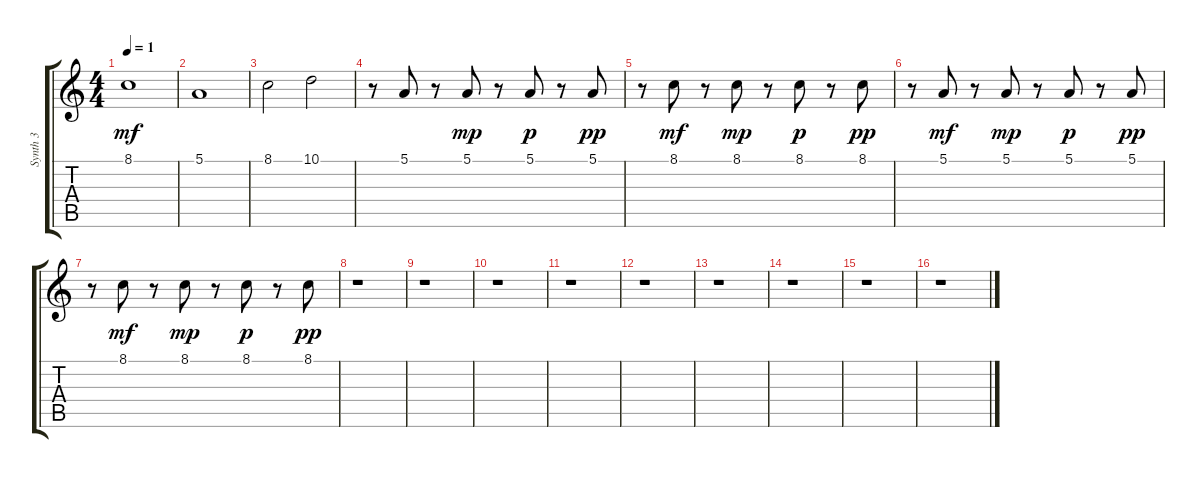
\track ("Synth 3" "Synth 3") {instrument lead4chiff}
\staff {score tabs}
\tuning (E4 B3 G3 D3 A2 E2) {hide}
\ts (4 4)
\tempo 1
\clef g2
\ks c
8.1.1{dy mf} |
5.1.1 |
8.1.2 10.1.2 |
r.8 5.1.8 r.8 5.1.8{dy mp} r.8 5.1.8{dy p} r.8 5.1.8{dy pp} |
r.8 8.1.8{dy mf} r.8 8.1.8{dy mp} r.8 8.1.8{dy p} r.8 8.1.8{dy pp} |
r.8 5.1.8{dy mf} r.8 5.1.8{dy mp} r.8 5.1.8{dy p} r.8 5.1.8{dy pp} |
r.8 8.1.8{dy mf} r.8 8.1.8{dy mp} r.8 8.1.8{dy p} r.8 8.1.8{dy pp} |
r.1 |
r.1 |
r.1 |
r.1 |
r.1 |
r.1 |
r.1 |
r.1 |
r.1
